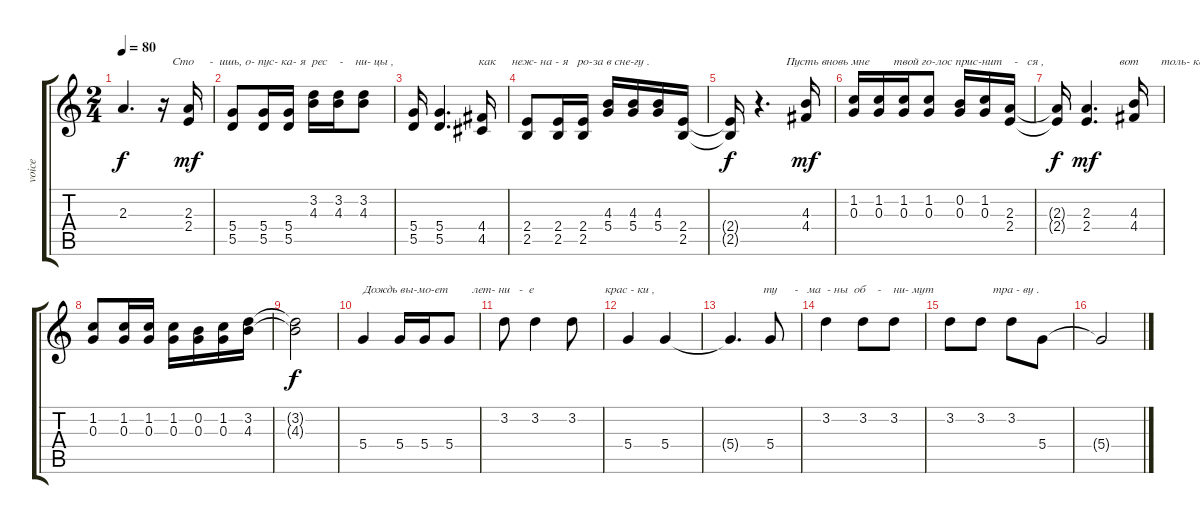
\track ("voice" "voice") {instrument synthbass1}
\staff {score tabs}
\tuning (E4 B3 G3 D3 A2 E2) {hide}
\ts (2 4)
\tempo 80
\clef g2
\ks c
2.3.4{d dy f} r.16{txt "   Сто"} (2.3 2.4).16{txt "       -  ишь, о- пус- ка- я  рес    -    ни- цы ," dy mf} |
(5.4 5.5).8 (5.4 5.5).16 (5.4 5.5).16 (3.2 4.3).16 (3.2 4.3).16 (3.2 4.3).8 |
(5.4 5.5).16 (5.4 5.5).4{d txt "             как"} (4.4 4.5).16{txt "          неж- на - я   ро-за в сне-гу ."} |
(2.4 2.5).8 (2.4 2.5).16 (2.4 2.5).16 (4.3 5.4).16 (4.3 5.4).16 (4.3 5.4).16 (2.4 2.5).16 |
(2.4{t} 2.5{t}).16{dy f} r.4{d txt "         Пусть вновь мне"} (4.3 4.4).16{dy mf} |
(1.2 0.3).16 (1.2 0.3).16{txt "     твой го-лос прис-нит    -   ся ,"} (1.2 0.3).16 (1.2 0.3).8 (0.2 0.3).16 (1.2 0.3).16 (2.3 2.4).16 |
(2.3{t} 2.4{t}).16{dy f} (2.3 2.4).4{d txt "           вот" dy mf} (4.3 4.4).16{txt "         толь- ко ус-нуть не смо-гу ."} |
(1.2 0.3).8{txt " "} (1.2 0.3).16 (1.2 0.3).16 (1.2 0.3).16 (0.2 0.3).16 (1.2 0.3).16 (3.2 4.3).16 |
(3.2{t} 4.3{t}).2{dy f} |
5.4.4{txt "Дождь вы-мо-ет        лет- ни   -  е "} 5.4.16 5.4.16 5.4.8 |
3.2.8 3.2.4 3.2.8{txt "           крас - ки ,"} |
5.4.4 5.4.4 |
5.4{t}.4{d txt "           ту"} 5.4.8{txt "        -   ма  - ны  об    -    ни- мут"} |
3.2.4 3.2.8 3.2.8 |
3.2.8 3.2.8{txt "    тра - ву ."} 3.2.8 5.4.8 |
5.4{t}.2
